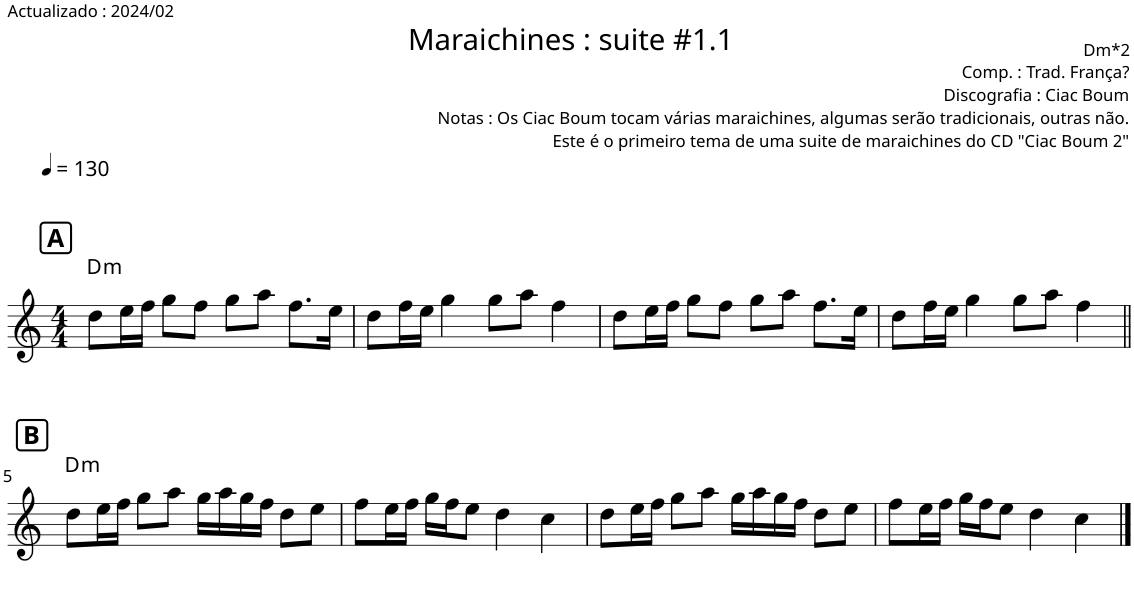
**kern	**harte
*part1	*part1
*staff1	*
*I"Piano	*
*I'Pno.	*
*clefG2	*
*k[]	*
*M4/4	*
*MM130	*
!!LO:REH:place=s1:a:B:cj:fs=12:t=A
=1	=1
!	!LO:H:kt=m
8dd\L	D:min
16ee\L	.
16ff\JJ	.
8gg\L	.
8ff\J	.
8gg\L	.
8aa\J	.
8.ff\L	.
16ee\Jk	.
=2	=2
8dd\L	.
16ff\L	.
16ee\JJ	.
4gg\	.
8gg\L	.
8aa\J	.
4ff\	.
=3	=3
8dd\L	.
16ee\L	.
16ff\JJ	.
8gg\L	.
8ff\J	.
8gg\L	.
8aa\J	.
8.ff\L	.
16ee\Jk	.
=4	=4
8dd\L	.
16ff\L	.
16ee\JJ	.
4gg\	.
8gg\L	.
8aa\J	.
4ff\	.
!!LO:LB:g=z
!!LO:REH:place=s1:a:B:cj:fs=12:t=B
=5||	=5||
!	!LO:H:kt=m
8dd\L	D:min
16ee\L	.
16ff\JJ	.
8gg\L	.
8aa\J	.
16gg\LL	.
16aa\	.
16gg\	.
16ff\JJ	.
8dd\L	.
8ee\J	.
=6	=6
8ff\L	.
16ee\L	.
16ff\JJ	.
16gg\LL	.
16ff\J	.
8ee\J	.
4dd\	.
4cc\	.
=7	=7
8dd\L	.
16ee\L	.
16ff\JJ	.
8gg\L	.
8aa\J	.
16gg\LL	.
16aa\	.
16gg\	.
16ff\JJ	.
8dd\L	.
8ee\J	.
=8	=8
8ff\L	.
16ee\L	.
16ff\JJ	.
16gg\LL	.
16ff\J	.
8ee\J	.
4dd\	.
4cc\	.
==	==
*-	*-
